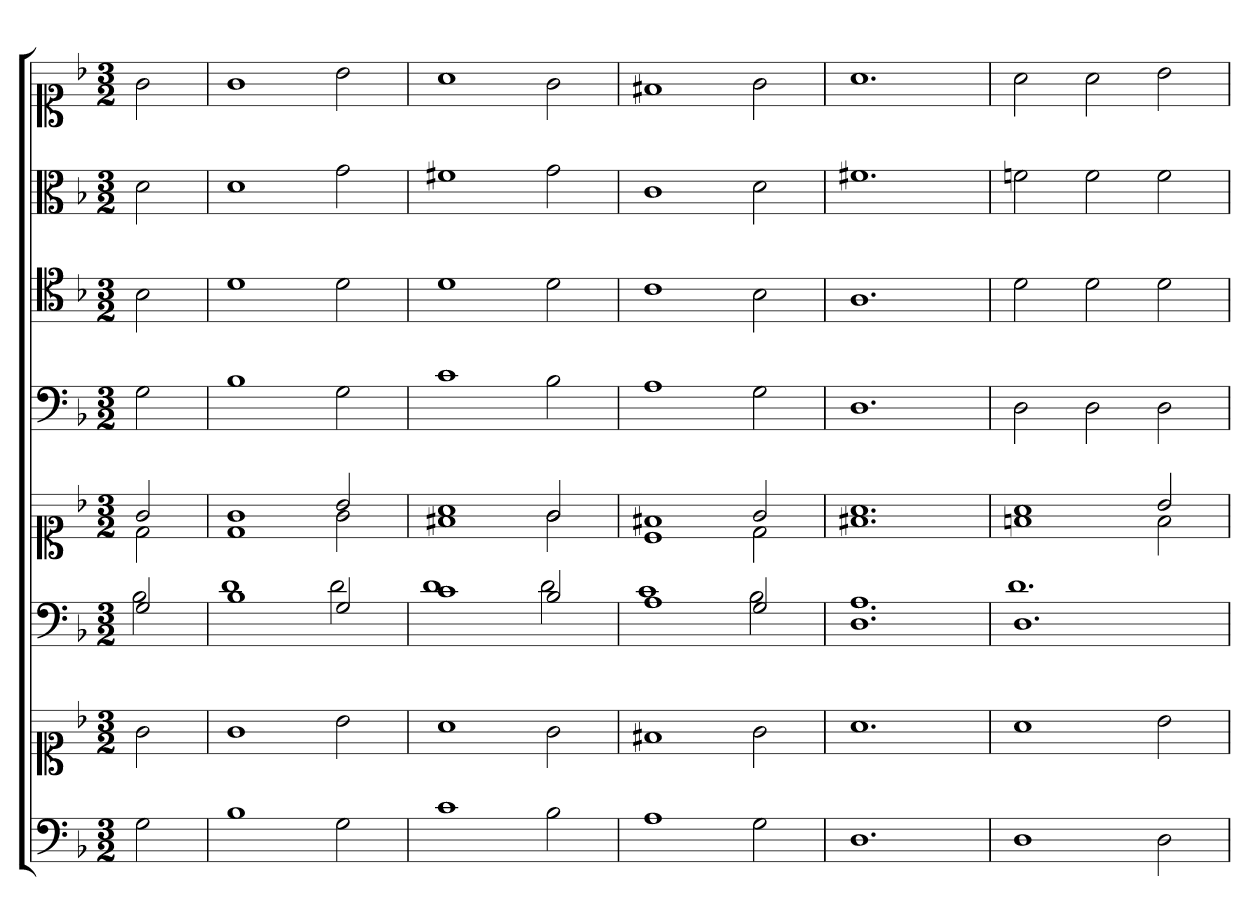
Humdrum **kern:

**kern	**kern	**kern	**kern	**kern	**kern	**kern	**kern
*part6	*part6	*part5	*part5	*part4	*part3	*part2	*part1
*staff8	*staff7	*staff6	*staff5	*staff4	*staff3	*staff2	*staff1
*clefF4	*clefC1	*clefF4	*clefC1	*clefF4	*clefC4	*clefC3	*clefC1
*k[b-]	*k[b-]	*k[b-]	*k[b-]	*k[b-]	*k[b-]	*k[b-]	*k[b-]
*F:	*F:	*F:	*F:	*F:	*F:	*F:	*F:
*M3/2	*M3/2	*M3/2	*M3/2	*M3/2	*M3/2	*M3/2	*M3/2
=1	=1	=1	=1	=1	=1	=1	=1
*	*	*^	*^	*	*	*	*
2G	2g	2G	2B-	2g	2d	2G	2B-	2d	2g
=2	=2	=2	=2	=2	=2	=2	=2	=2	=2
1B-	1g	1B-	1d	1g	1d	1B-	1d	1d	1g
2G	2b-	2G	2d	2b-	2g	2G	2d	2g	2b-
=3	=3	=3	=3	=3	=3	=3	=3	=3	=3
1c	1a	1c	1d	1a	1f#X	1c	1d	1f#X	1a
2B-	2g	2B-	2d	2g	2g	2B-	2d	2g	2g
=4	=4	=4	=4	=4	=4	=4	=4	=4	=4
1A	1f#X	1A	1c	1f#X	1c	1A	1c	1c	1f#X
2G	2g	2G	2B-	2g	2d	2G	2B-	2d	2g
=5	=5	=5	=5	=5	=5	=5	=5	=5	=5
1.D	1.a	1.D	1.A	1.a	1.f#X	1.D	1.A	1.f#X	1.a
=6	=6	=6	=6	=6	=6	=6	=6	=6	=6
1D	1a	1.D	1.d	1a	1fn	2D	2d	2fn	2a
.	.	.	.	.	.	2D	2d	2f	2a
2D	2b-	.	.	2b-	2f	2D	2d	2f	2b-
*	*	*v	*v	*	*	*	*	*	*
*	*	*	*v	*v	*	*	*	*
=	=	=	=	=	=	=	=
*-	*-	*-	*-	*-	*-	*-	*-
